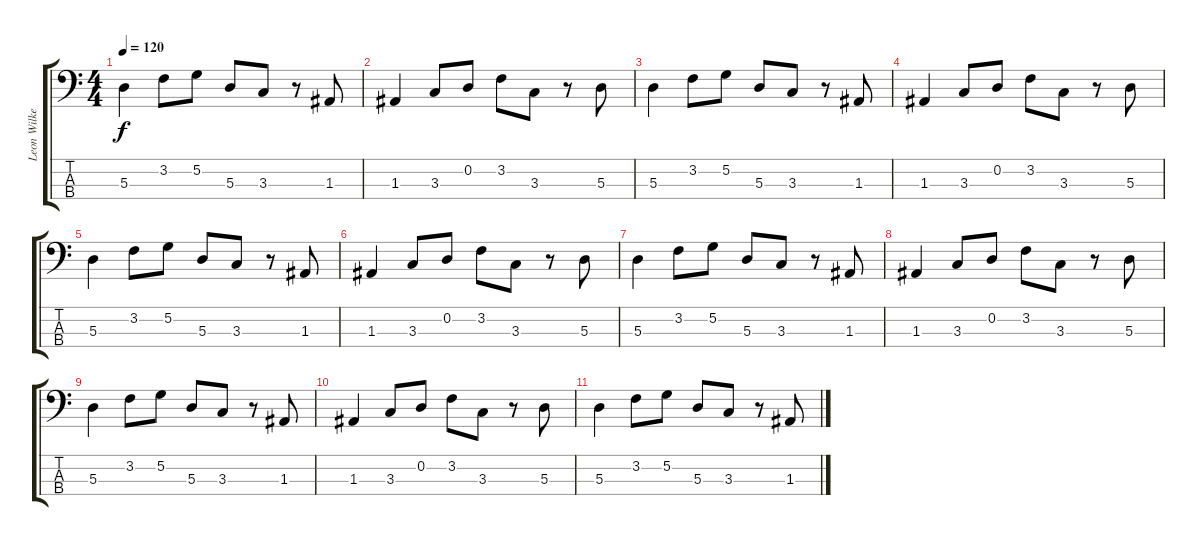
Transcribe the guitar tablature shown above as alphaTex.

\track ("Leon Wilkeson (Bass Guitar)" "Leon Wilke") {instrument electricbasspick}
\staff {score tabs}
\tuning (G2 D2 A1 E1) {hide}
\ts (4 4)
\tempo 120
\clef f4
\ks c
5.3.4{dy f} 3.2.8 5.2.8 5.3.8 3.3.8 r.8 1.3.8 |
1.3.4 3.3.8 0.2.8 3.2.8 3.3.8 r.8 5.3.8 |
5.3.4 3.2.8 5.2.8 5.3.8 3.3.8 r.8 1.3.8 |
1.3.4 3.3.8 0.2.8 3.2.8 3.3.8 r.8 5.3.8 |
5.3.4 3.2.8 5.2.8 5.3.8 3.3.8 r.8 1.3.8 |
1.3.4 3.3.8 0.2.8 3.2.8 3.3.8 r.8 5.3.8 |
5.3.4 3.2.8 5.2.8 5.3.8 3.3.8 r.8 1.3.8 |
1.3.4 3.3.8 0.2.8 3.2.8 3.3.8 r.8 5.3.8 |
5.3.4 3.2.8 5.2.8 5.3.8 3.3.8 r.8 1.3.8 |
1.3.4 3.3.8 0.2.8 3.2.8 3.3.8 r.8 5.3.8 |
5.3.4 3.2.8 5.2.8 5.3.8 3.3.8 r.8 1.3.8
